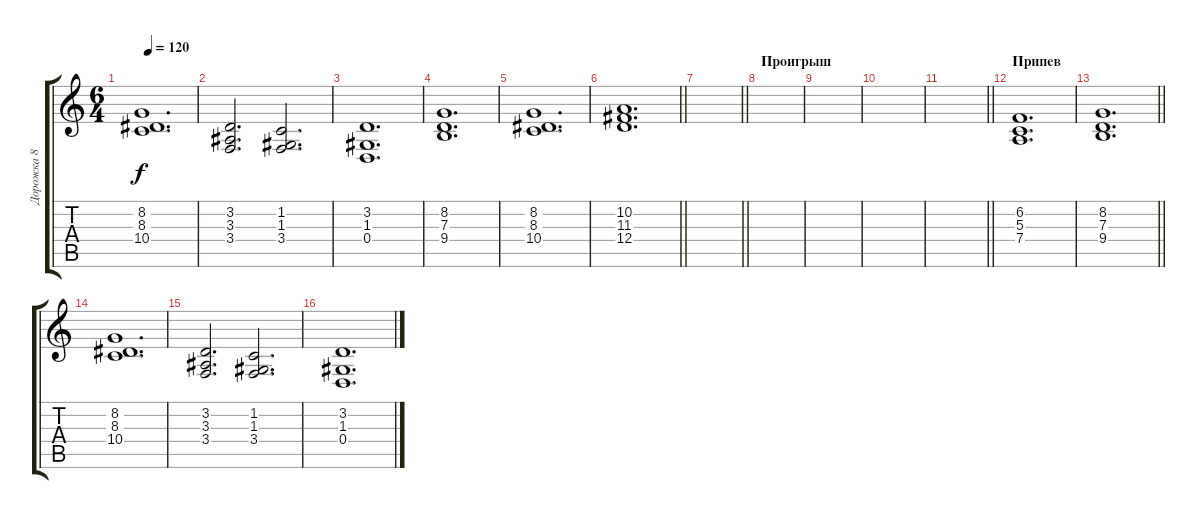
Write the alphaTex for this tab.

\track ("Дорожка 8" "Дорожка 8") {instrument choiraahs}
\staff {score tabs}
\tuning (E4 B3 G3 D3 A2 E2) {hide}
\ts (6 4)
\tempo 120
\clef g2
\ks c
(8.2 8.3 10.4).1{d dy f} |
(3.2 3.3 3.4).2{d} (1.2 1.3 3.4).2{d} |
(3.2 1.3 0.4).1{d} |
(8.2 7.3 9.4).1{d} |
(8.2 8.3 10.4).1{d} |
\barLineRight lightlight
(10.2 11.3 12.4).1{d} |
\barLineRight lightlight
|
\section ("" "Проигрыш")
|
|
|
\barLineRight lightlight
|
\section ("" "Припев")
(6.2 5.3 7.4).1{d} |
\barLineRight lightlight
(8.2 7.3 9.4).1{d} |
(8.2 8.3 10.4).1{d} |
(3.2 3.3 3.4).2{d} (1.2 1.3 3.4).2{d} |
(3.2 1.3 0.4).1{d}
